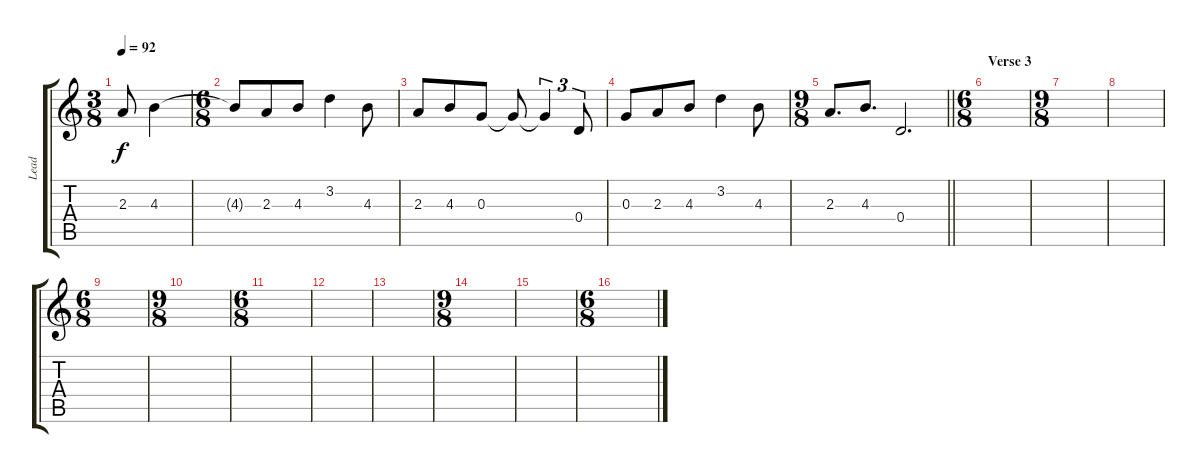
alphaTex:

\track ("Lead" "Lead") {instrument distortionguitar}
\staff {score tabs}
\tuning (E4 B3 G3 D3 A2 E2) {hide}
\ts (3 8)
\tempo 92
\clef g2
\ks c
2.3.8{dy f} 4.3.4 |
\ts (6 8)
4.3{t}.8 2.3.8 4.3.8 3.2.4 4.3.8 |
2.3.8 4.3.8 0.3.8 0.3{t}.8 0.3{t}.4{tu (3 2)} 0.4.8{tu (3 2)} |
0.3.8 2.3.8 4.3.8 3.2.4 4.3.8 |
\ts (9 8)
\barLineRight lightlight
2.3.8{d} 4.3.8{d} 0.4.2{d} |
\ts (6 8)
\section ("" "Verse 3")
|
\ts (9 8)
|
|
\ts (6 8)
|
\ts (9 8)
|
\ts (6 8)
|
|
|
\ts (9 8)
|
|
\ts (6 8)
